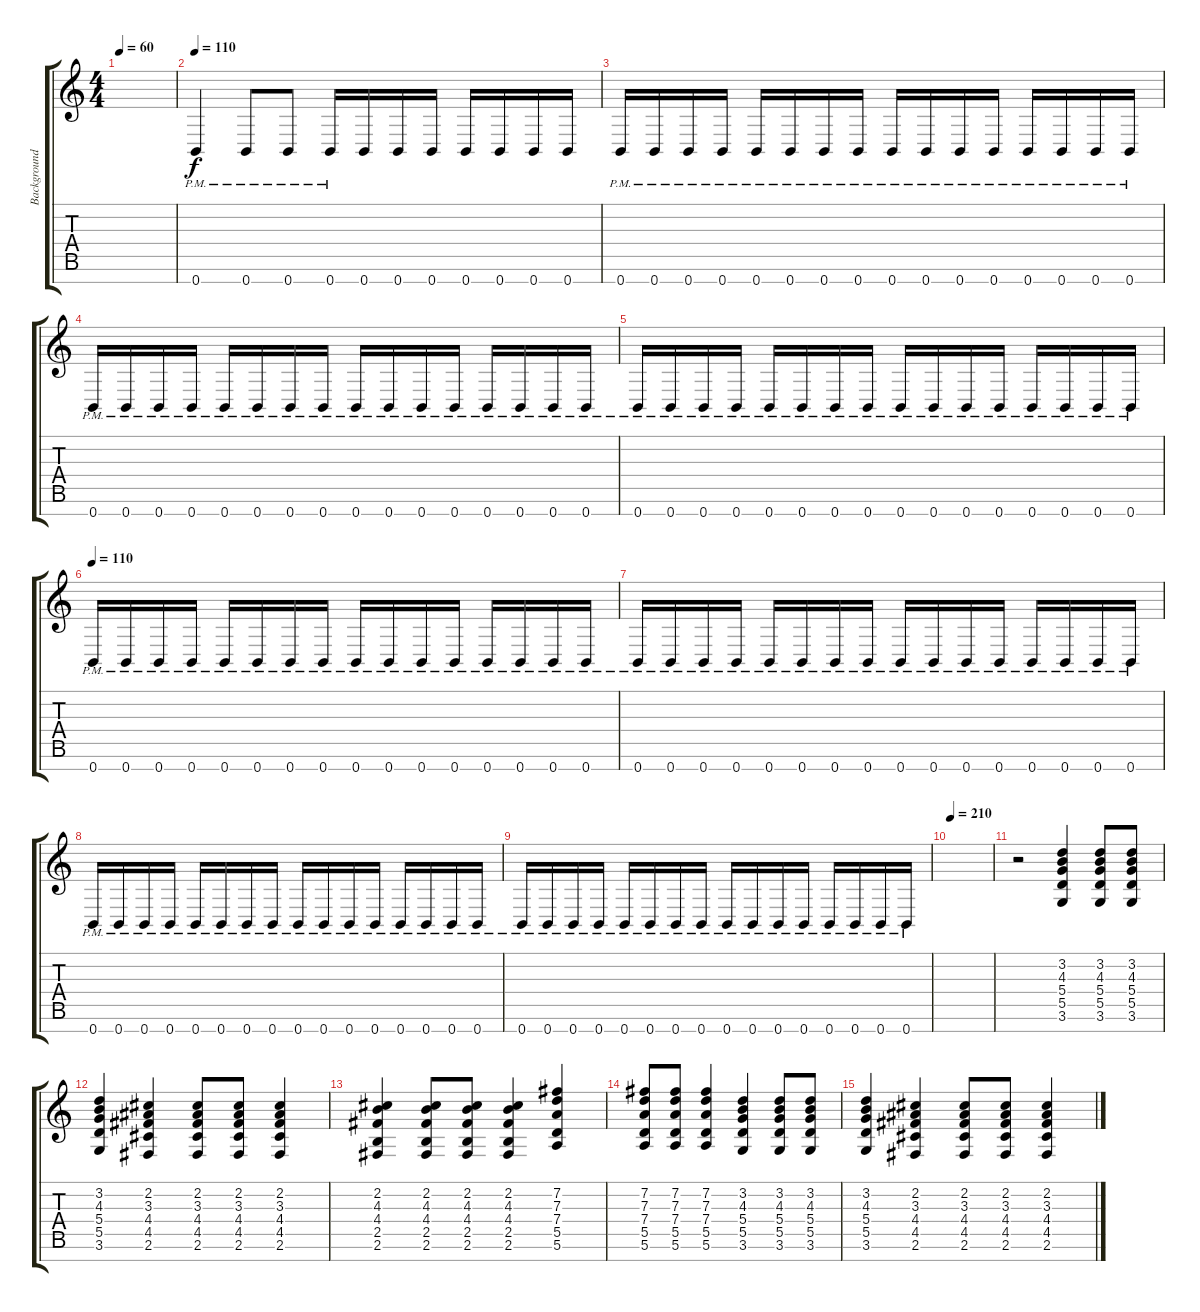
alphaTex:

\track ("Background Guitar" "Background") {instrument distortionguitar}
\staff {score tabs}
\tuning (E4 B3 G3 D3 A2 E2 B1) {hide}
\ts (4 4)
\tempo 60
\clef g2
\ks c
|
\tempo 110
0.7{pm}.4 0.7{pm}.8 0.7{pm}.8 0.7{pm}.16 0.7.16 0.7.16 0.7.16 0.7.16 0.7.16 0.7.16 0.7.16 |
0.7{pm}.16 0.7{pm}.16 0.7{pm}.16 0.7{pm}.16 0.7{pm}.16 0.7{pm}.16 0.7{pm}.16 0.7{pm}.16 0.7{pm}.16 0.7{pm}.16 0.7{pm}.16 0.7{pm}.16 0.7{pm}.16 0.7{pm}.16 0.7{pm}.16 0.7{pm}.16 |
0.7{pm}.16 0.7{pm}.16 0.7{pm}.16 0.7{pm}.16 0.7{pm}.16 0.7{pm}.16 0.7{pm}.16 0.7{pm}.16 0.7{pm}.16 0.7{pm}.16 0.7{pm}.16 0.7{pm}.16 0.7{pm}.16 0.7{pm}.16 0.7{pm}.16 0.7{pm}.16 |
0.7{pm}.16 0.7{pm}.16 0.7{pm}.16 0.7{pm}.16 0.7{pm}.16 0.7{pm}.16 0.7{pm}.16 0.7{pm}.16 0.7{pm}.16 0.7{pm}.16 0.7{pm}.16 0.7{pm}.16 0.7{pm}.16 0.7{pm}.16 0.7{pm}.16 0.7{pm}.16 |
\tempo 110
0.7{pm}.16 0.7{pm}.16 0.7{pm}.16 0.7{pm}.16 0.7{pm}.16 0.7{pm}.16 0.7{pm}.16 0.7{pm}.16 0.7{pm}.16 0.7{pm}.16 0.7{pm}.16 0.7{pm}.16 0.7{pm}.16 0.7{pm}.16 0.7{pm}.16 0.7{pm}.16 |
0.7{pm}.16 0.7{pm}.16 0.7{pm}.16 0.7{pm}.16 0.7{pm}.16 0.7{pm}.16 0.7{pm}.16 0.7{pm}.16 0.7{pm}.16 0.7{pm}.16 0.7{pm}.16 0.7{pm}.16 0.7{pm}.16 0.7{pm}.16 0.7{pm}.16 0.7{pm}.16 |
0.7{pm}.16 0.7{pm}.16 0.7{pm}.16 0.7{pm}.16 0.7{pm}.16 0.7{pm}.16 0.7{pm}.16 0.7{pm}.16 0.7{pm}.16 0.7{pm}.16 0.7{pm}.16 0.7{pm}.16 0.7{pm}.16 0.7{pm}.16 0.7{pm}.16 0.7{pm}.16 |
0.7{pm}.16 0.7{pm}.16 0.7{pm}.16 0.7{pm}.16 0.7{pm}.16 0.7{pm}.16 0.7{pm}.16 0.7{pm}.16 0.7{pm}.16 0.7{pm}.16 0.7{pm}.16 0.7{pm}.16 0.7{pm}.16 0.7{pm}.16 0.7{pm}.16 0.7{pm}.16 |
\tempo 210
|
r.2 (3.2 4.3 5.4 5.5 3.6).4 (3.2 4.3 5.4 5.5 3.6).8 (3.2 4.3 5.4 5.5 3.6).8 |
(3.2 4.3 5.4 5.5 3.6).4 (2.2 3.3 4.4 4.5 2.6).4 (2.2 3.3 4.4 4.5 2.6).8 (2.2 3.3 4.4 4.5 2.6).8 (2.2 3.3 4.4 4.5 2.6).4 |
(2.2 4.3 4.4 2.5 2.6).4 (2.2 4.3 4.4 2.5 2.6).8 (2.2 4.3 4.4 2.5 2.6).8 (2.2 4.3 4.4 2.5 2.6).4 (7.2 7.3 7.4 5.5 5.6).4 |
(7.2 7.3 7.4 5.5 5.6).8 (7.2 7.3 7.4 5.5 5.6).8 (7.2 7.3 7.4 5.5 5.6).4 (3.2 4.3 5.4 5.5 3.6).4 (3.2 4.3 5.4 5.5 3.6).8 (3.2 4.3 5.4 5.5 3.6).8 |
(3.2 4.3 5.4 5.5 3.6).4 (2.2 3.3 4.4 4.5 2.6).4 (2.2 3.3 4.4 4.5 2.6).8 (2.2 3.3 4.4 4.5 2.6).8 (2.2 3.3 4.4 4.5 2.6).4
